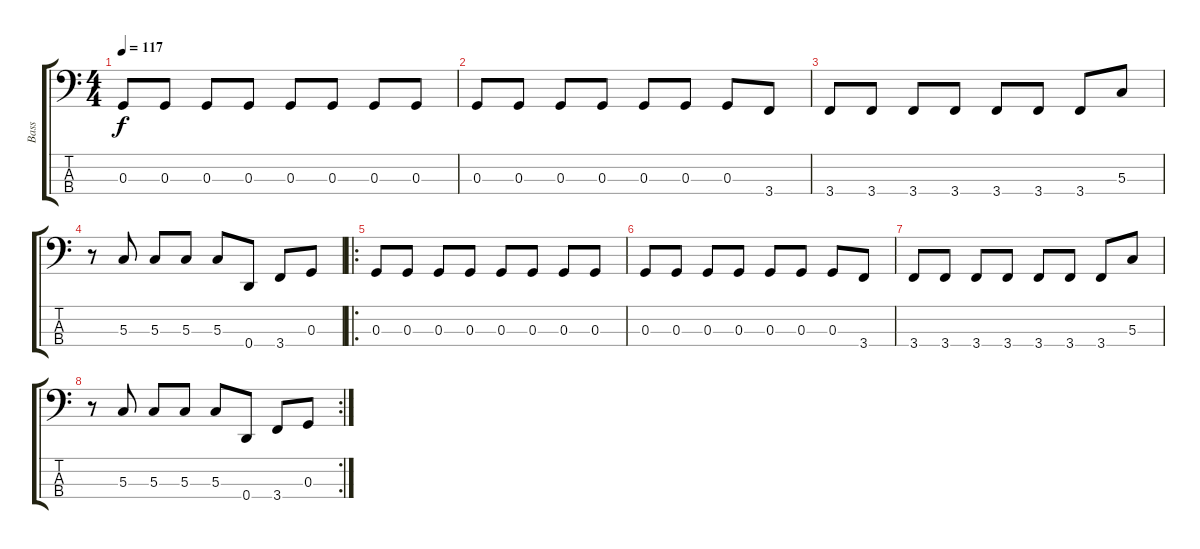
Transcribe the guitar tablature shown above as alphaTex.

\track ("Bass" "Bass") {instrument electricbasspick}
\staff {score tabs}
\tuning (F2 C2 G1 D1) {hide}
\ts (4 4)
\tempo 117
\clef f4
\ks c
0.3.8{dy f} 0.3.8 0.3.8 0.3.8 0.3.8 0.3.8 0.3.8 0.3.8 |
0.3.8 0.3.8 0.3.8 0.3.8 0.3.8 0.3.8 0.3.8 3.4.8 |
3.4.8 3.4.8 3.4.8 3.4.8 3.4.8 3.4.8 3.4.8 5.3.8 |
r.8 5.3.8 5.3.8 5.3.8 5.3.8 0.4.8 3.4.8 0.3.8 |
\ro
0.3.8 0.3.8 0.3.8 0.3.8 0.3.8 0.3.8 0.3.8 0.3.8 |
0.3.8 0.3.8 0.3.8 0.3.8 0.3.8 0.3.8 0.3.8 3.4.8 |
3.4.8 3.4.8 3.4.8 3.4.8 3.4.8 3.4.8 3.4.8 5.3.8 |
\rc 2
r.8 5.3.8 5.3.8 5.3.8 5.3.8 0.4.8 3.4.8 0.3.8
